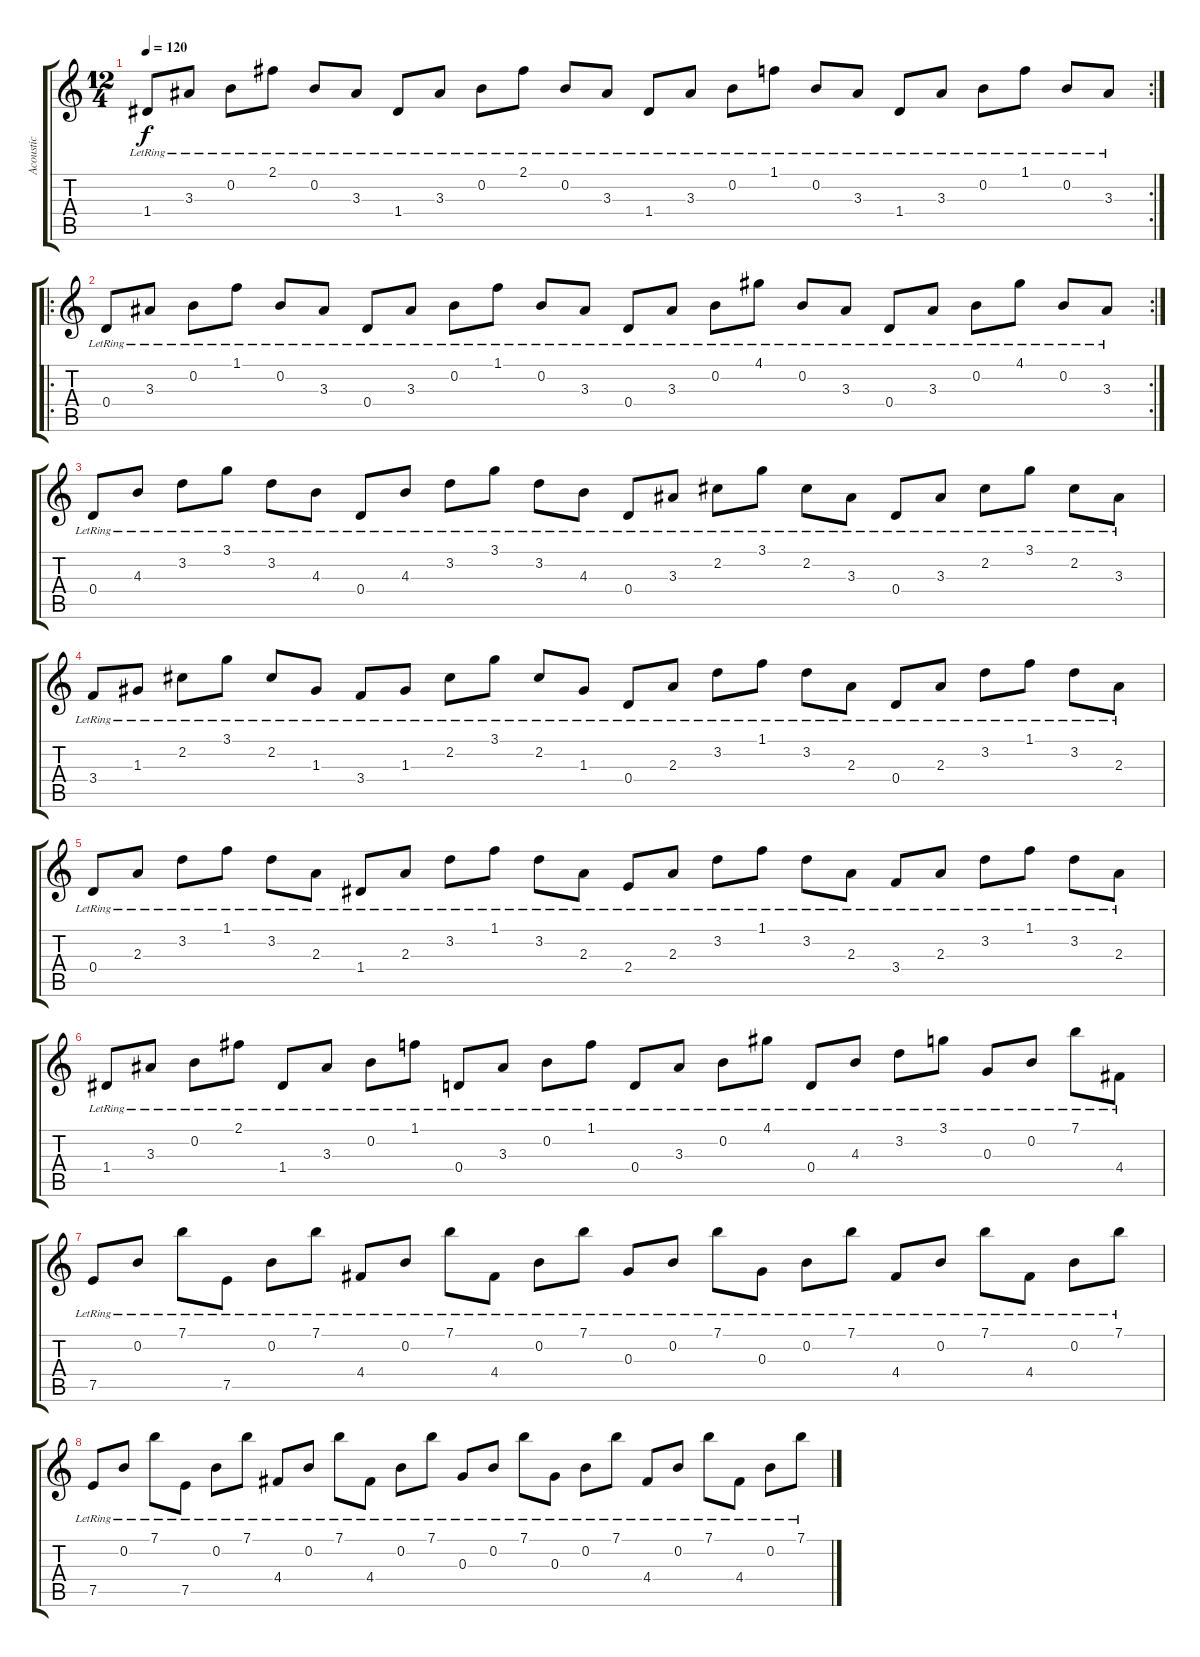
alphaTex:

\track ("Acoustic" "Acoustic") {instrument acousticguitarsteel}
\staff {score tabs}
\tuning (E4 B3 G3 D3 A2 E2) {hide}
\rc 2
\ts (12 4)
\tempo 120
\clef g2
\ks c
1.4{lr}.8{dy f instrument acousticguitarsteel} 3.3{lr}.8 0.2{lr}.8 2.1{lr}.8 0.2{lr}.8 3.3{lr}.8 1.4{lr}.8 3.3{lr}.8 0.2{lr}.8 2.1{lr}.8 0.2{lr}.8 3.3{lr}.8 1.4{lr}.8 3.3{lr}.8 0.2{lr}.8 1.1{lr}.8 0.2{lr}.8 3.3{lr}.8 1.4{lr}.8 3.3{lr}.8 0.2{lr}.8 1.1{lr}.8 0.2{lr}.8 3.3{lr}.8 |
\ro
\rc 2
0.4{lr}.8 3.3{lr}.8 0.2{lr}.8 1.1{lr}.8 0.2{lr}.8 3.3{lr}.8 0.4{lr}.8 3.3{lr}.8 0.2{lr}.8 1.1{lr}.8 0.2{lr}.8 3.3{lr}.8 0.4{lr}.8 3.3{lr}.8 0.2{lr}.8 4.1{lr}.8 0.2{lr}.8 3.3{lr}.8 0.4{lr}.8 3.3{lr}.8 0.2{lr}.8 4.1{lr}.8 0.2{lr}.8 3.3{lr}.8 |
0.4{lr}.8 4.3{lr}.8 3.2{lr}.8 3.1{lr}.8 3.2{lr}.8 4.3{lr}.8 0.4{lr}.8 4.3{lr}.8 3.2{lr}.8 3.1{lr}.8 3.2{lr}.8 4.3{lr}.8 0.4{lr}.8 3.3{lr}.8 2.2{lr}.8 3.1{lr}.8 2.2{lr}.8 3.3{lr}.8 0.4{lr}.8 3.3{lr}.8 2.2{lr}.8 3.1{lr}.8 2.2{lr}.8 3.3{lr}.8 |
3.4{lr}.8 1.3{lr}.8 2.2{lr}.8 3.1{lr}.8 2.2{lr}.8 1.3{lr}.8 3.4{lr}.8 1.3{lr}.8 2.2{lr}.8 3.1{lr}.8 2.2{lr}.8 1.3{lr}.8 0.4{lr}.8 2.3{lr}.8 3.2{lr}.8 1.1{lr}.8 3.2{lr}.8 2.3{lr}.8 0.4{lr}.8 2.3{lr}.8 3.2{lr}.8 1.1{lr}.8 3.2{lr}.8 2.3{lr}.8 |
0.4{lr}.8 2.3{lr}.8 3.2{lr}.8 1.1{lr}.8 3.2{lr}.8 2.3{lr}.8 1.4{lr}.8 2.3{lr}.8 3.2{lr}.8 1.1{lr}.8 3.2{lr}.8 2.3{lr}.8 2.4{lr}.8 2.3{lr}.8 3.2{lr}.8 1.1{lr}.8 3.2{lr}.8 2.3{lr}.8 3.4{lr}.8 2.3{lr}.8 3.2{lr}.8 1.1{lr}.8 3.2{lr}.8 2.3{lr}.8 |
1.4{lr}.8 3.3{lr}.8 0.2{lr}.8 2.1{lr}.8 1.4{lr}.8 3.3{lr}.8 0.2{lr}.8 1.1{lr}.8 0.4{lr}.8 3.3{lr}.8 0.2{lr}.8 1.1{lr}.8 0.4{lr}.8 3.3{lr}.8 0.2{lr}.8 4.1{lr}.8 0.4{lr}.8 4.3{lr}.8 3.2{lr}.8 3.1{lr}.8 0.3{lr}.8 0.2{lr}.8 7.1{lr}.8 4.4{lr}.8 |
7.5{lr}.8 0.2{lr}.8 7.1{lr}.8 7.5{lr}.8 0.2{lr}.8 7.1{lr}.8 4.4{lr}.8 0.2{lr}.8 7.1{lr}.8 4.4{lr}.8 0.2{lr}.8 7.1{lr}.8 0.3{lr}.8 0.2{lr}.8 7.1{lr}.8 0.3{lr}.8 0.2{lr}.8 7.1{lr}.8 4.4{lr}.8 0.2{lr}.8 7.1{lr}.8 4.4{lr}.8 0.2{lr}.8 7.1{lr}.8 |
7.5{lr}.8 0.2{lr}.8 7.1{lr}.8 7.5{lr}.8 0.2{lr}.8 7.1{lr}.8 4.4{lr}.8 0.2{lr}.8 7.1{lr}.8 4.4{lr}.8 0.2{lr}.8 7.1{lr}.8 0.3{lr}.8 0.2{lr}.8 7.1{lr}.8 0.3{lr}.8 0.2{lr}.8 7.1{lr}.8 4.4{lr}.8 0.2{lr}.8 7.1{lr}.8 4.4{lr}.8 0.2{lr}.8 7.1{lr}.8
